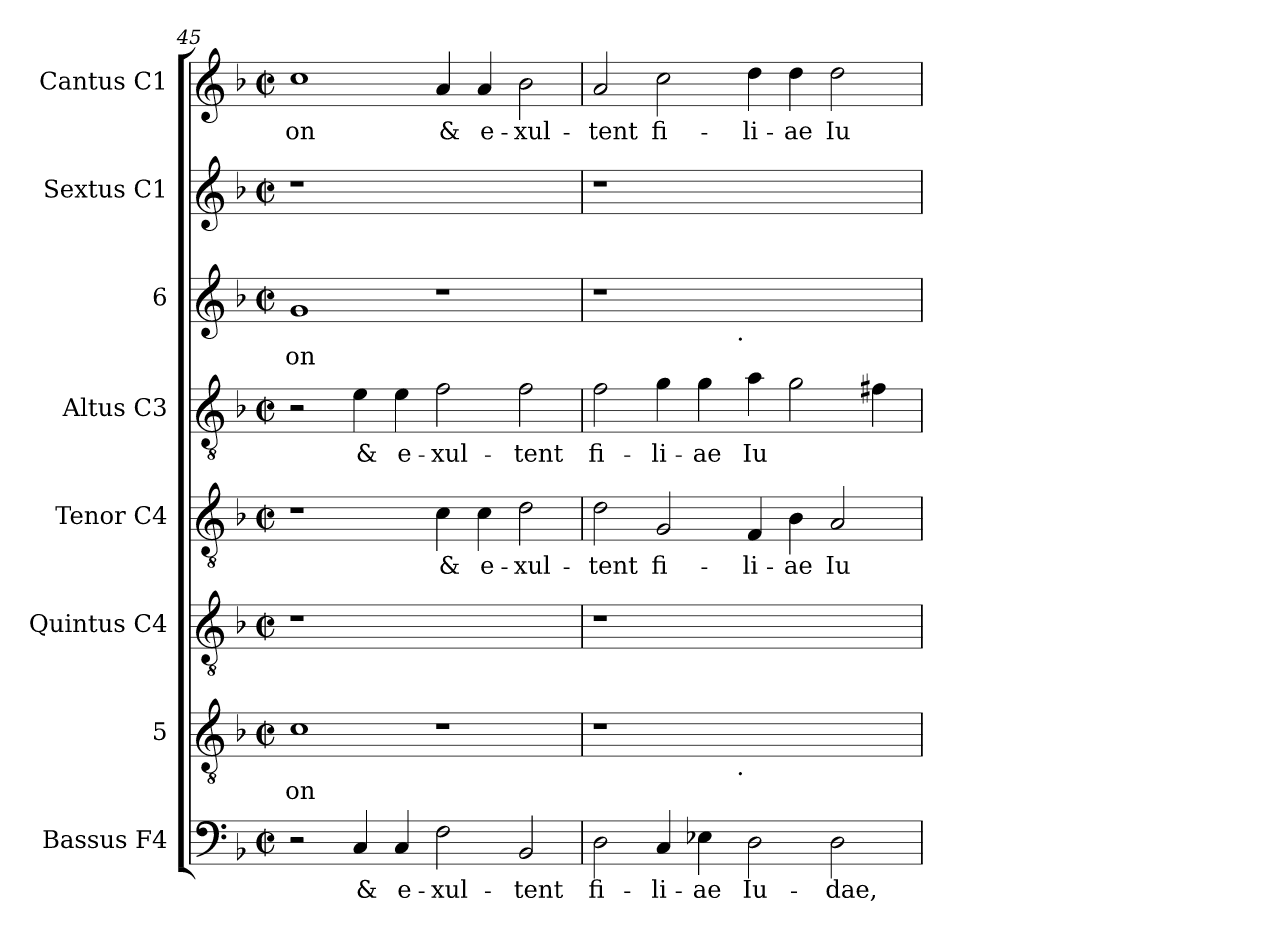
**kern	**text	**kern	**text	**kern	**kern	**text	**kern	**text	**kern	**text	**kern	**kern	**text
*part8	*part8	*part7	*part7	*part6	*part5	*part5	*part4	*part4	*part3	*part3	*part2	*part1	*part1
*staff8	*staff8	*staff7	*staff7	*staff6	*staff5	*staff5	*staff4	*staff4	*staff3	*staff3	*staff2	*staff1	*staff1
*I"Bassus  F4	*	*I"5	*	*I"Quintus  C4	*I"Tenor  C4	*	*I"Altus  C3	*	*I"6	*	*I"Sextus  C1	*I"Cantus  C1	*
*I'B	*	*	*	*	*I'T	*	*I'A	*	*	*	*	*I'C	*
*clefF4	*	*clefGv2	*	*clefGv2	*clefGv2	*	*clefGv2	*	*clefG2	*	*clefG2	*clefG2	*
*k[b-]	*	*k[b-]	*	*k[b-]	*k[b-]	*	*k[b-]	*	*k[b-]	*	*k[b-]	*k[b-]	*
*F:	*	*F:	*	*F:	*F:	*	*F:	*	*F:	*	*F:	*F:	*
*M2/2	*	*M2/2	*	*M2/2	*M2/2	*	*M2/2	*	*M2/2	*	*M2/2	*M2/2	*
*met(c|)	*	*met(c|)	*	*met(c|)	*met(c|)	*	*met(c|)	*	*met(c|)	*	*met(c|)	*met(c|)	*
=45	=45	=45	=45	=45	=45	=45	=45	=45	=45	=45	=45	=45	=45
!	!	!	!LO:LY:b:cj	!	!	!	!	!	!	!LO:LY:b:cj	!	!	!LO:LY:b:cj
2r	.	1c	-on	1r	1r	.	2r	.	1g	-on	1r	1cc	-on
!	!LO:LY:b:cj	!	!	!	!	!	!	!LO:LY:b:cj	!	!	!	!	!
4C/	&	.	.	.	.	.	4e\	&	.	.	.	.	.
!	!LO:LY:b:cj	!	!	!	!	!	!	!LO:LY:b:cj	!	!	!	!	!
4C/	e-	.	.	.	.	.	4e\	e-	.	.	.	.	.
!	!LO:LY:b:cj	!	!	!	!	!LO:LY:b:cj	!	!LO:LY:b:cj	!	!	!	!	!LO:LY:b:cj
2F\	-xul-	1r	.	1ryy	4c\	&	2f\	-xul-	1r	.	1ryy	4a/	&
!	!	!	!	!	!	!LO:LY:b:cj	!	!	!	!	!	!	!LO:LY:b:cj
.	.	.	.	.	4c\	e-	.	.	.	.	.	4a/	e-
!	!LO:LY:b:cj	!	!	!	!	!LO:LY:b:cj	!	!LO:LY:b:cj	!	!	!	!	!LO:LY:b:cj
2BB-/	-tent	.	.	.	2d\	-xul-	2f\	-tent	.	.	.	2b-\	-xul-
=46	=46	=46	=46	=46	=46	=46	=46	=46	=46	=46	=46	=46	=46
!	!LO:LY:b:cj	!	!	!	!	!LO:LY:b:cj	!	!LO:LY:b:cj	!	!	!	!	!LO:LY:b:cj
*	*	*^	*	*	*	*	*	*	*^	*	*	*	*
2D\	fi-	1r	2ryy	.	1r	2d\	-tent	2f\	fi-	1r	2ryy	.	1r	2a/	-tent
!	!LO:LY:b:cj	!	!	!	!	!	!LO:LY:b:cj	!	!LO:LY:b:cj	!	!	!	!	!	!LO:LY:b:cj
4C/	-li-	.	4...ryy	.	.	2G/	fi-	4g\	-li-	.	4...ryy	.	.	2cc\	fi-
!	!LO:LY:b:cj	!	!	!	!	!	!	!	!LO:LY:b:cj	!	!	!	!	!	!
4E-X\	-ae	.	.	.	.	.	.	4g\	-ae	.	.	.	.	.	.
!	!	!	!	!	!	!	!	!	!	!	!LO:TX:b:t=.	!	!	!	!
!	!	!	!LO:TX:b:t=.	!	!	!	!	!	!	!	!	!	!	!	!
.	.	.	1ryy	.	.	.	.	.	.	.	1ryy	.	.	.	.
!	!LO:LY:b:cj	!	!	!	!	!	!LO:LY:b:cj	!	!LO:LY:b:cj	!	!	!	!	!	!LO:LY:b:cj
2D\	Iu-	1ryy	.	.	1ryy	4F/	-li-	4a\	Iu-	1ryy	.	.	1ryy	4dd\	-li-
!	!	!	!	!	!	!	!LO:LY:b:cj	!	!LO:LY:b:cj	!	!	!	!	!	!LO:LY:b:cj
.	.	.	.	.	.	4B-\	-ae	2g\	--	.	.	.	.	4dd\	-ae
!	!LO:LY:b:cj	!	!	!	!	!	!LO:LY:b:cj	!	!	!	!	!	!	!	!LO:LY:b:cj
2D\	-dae,	.	.	.	.	2A/	Iu-	.	.	.	.	.	.	2dd\	Iu-
!	!	!	!	!	!	!	!	!	!LO:LY:b:cj	!	!	!	!	!	!
.	.	.	.	.	.	.	.	4f#X\	--	.	.	.	.	.	.
.	.	.	32ryy	.	.	.	.	.	.	.	32ryy	.	.	.	.
*	*	*v	*v	*	*	*	*	*	*	*v	*v	*	*	*	*
=	=	=	=	=	=	=	=	=	=	=	=	=	=
*-	*-	*-	*-	*-	*-	*-	*-	*-	*-	*-	*-	*-	*-
